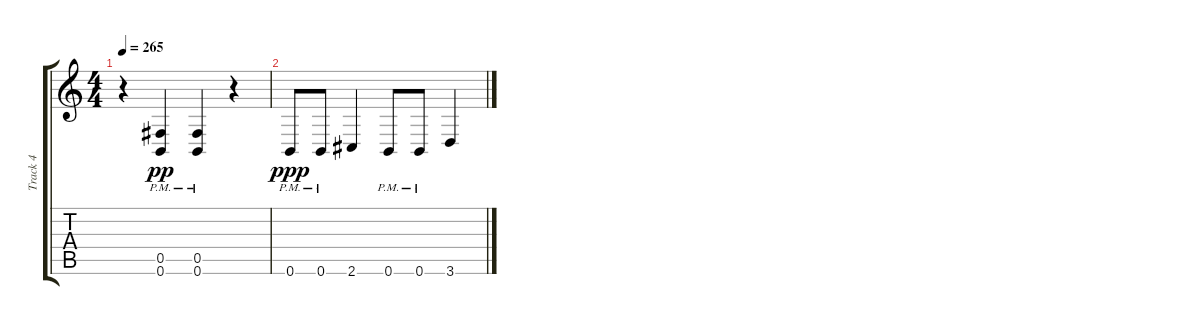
\track ("Track 4" "Track 4") {instrument distortionguitar}
\staff {score tabs}
\tuning (Db4 Ab3 E3 B2 Gb2 B1) {hide}
\ts (4 4)
\tempo 265
\clef g2
\ks c
r.4{dy p} (0.5{pm} 0.6{pm}).4{dy pp} (0.5{pm} 0.6{pm}).4 r.4 |
0.6{pm}.8{dy ppp} 0.6{pm}.8 2.6.4 0.6{pm}.8 0.6{pm}.8 3.6.4
